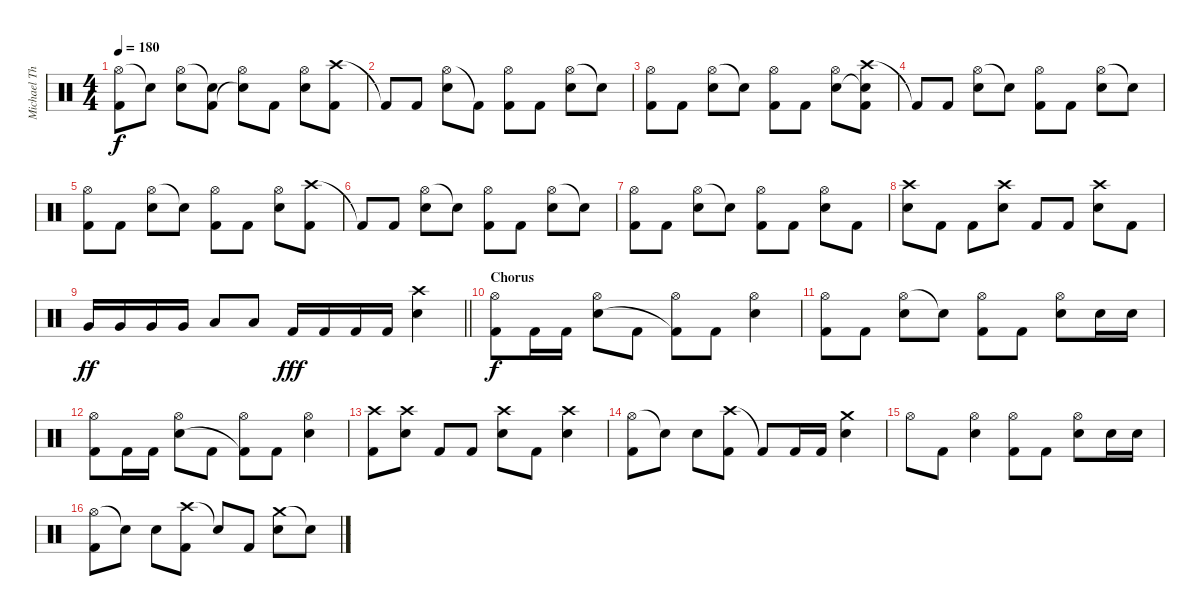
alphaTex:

\track ("Michael Thomas" "Michael Th") {instrument percussion}
\staff {score}
\articulation defaults
\ts (4 4)
\tempo 180
\clef neutral
\ks c
("Hi-Hat (open)" "Kick (hit) 2").8{dy f} "Snare (hit)"{t}.8 ("Hi-Hat (open)" "Electric Snare (hit)").8 ("Snare (hit)"{t} "Kick (hit) 2").8 ("Hi-Hat (open)" "Snare (hit)"{t}).8 "Kick (hit) 2".8 ("Hi-Hat (open)" "Electric Snare (hit)").8 ("Crash high (hit)" "Kick (hit) 2").8 |
"Kick (hit) 2"{t}.8 "Kick (hit) 2".8 ("Hi-Hat (open)" "Electric Snare (hit)").8 "Kick (hit) 2"{t}.8 ("Hi-Hat (open)" "Kick (hit) 2").8 "Kick (hit) 2".8 ("Hi-Hat (open)" "Electric Snare (hit)").8 "Snare (hit)"{t}.8 |
("Hi-Hat (open)" "Kick (hit) 2").8 "Kick (hit) 2".8 ("Hi-Hat (open)" "Electric Snare (hit)").8 "Snare (hit)"{t}.8 ("Hi-Hat (open)" "Kick (hit) 2").8 "Kick (hit) 2".8 ("Hi-Hat (open)" "Electric Snare (hit)").8 ("Crash high (hit)" "Snare (hit)"{t} "Kick (hit) 2").8 |
"Kick (hit) 2"{t}.8 "Kick (hit) 2".8 ("Hi-Hat (open)" "Electric Snare (hit)").8 "Snare (hit)"{t}.8 ("Hi-Hat (open)" "Kick (hit) 2").8 "Kick (hit) 2".8 ("Hi-Hat (open)" "Electric Snare (hit)").8 "Snare (hit)"{t}.8 |
("Hi-Hat (open)" "Kick (hit) 2").8 "Kick (hit) 2".8 ("Hi-Hat (open)" "Electric Snare (hit)").8 "Snare (hit)"{t}.8 ("Hi-Hat (open)" "Kick (hit) 2").8 "Kick (hit) 2".8 ("Hi-Hat (open)" "Electric Snare (hit)").8 ("Crash high (hit)" "Kick (hit) 2").8 |
"Kick (hit) 2"{t}.8 "Kick (hit) 2".8 ("Hi-Hat (open)" "Electric Snare (hit)").8 "Snare (hit)"{t}.8 ("Hi-Hat (open)" "Kick (hit) 2").8 "Kick (hit) 2".8 ("Hi-Hat (open)" "Electric Snare (hit)").8 "Snare (hit)"{t}.8 |
("Hi-Hat (open)" "Kick (hit) 2").8 "Kick (hit) 2".8 ("Hi-Hat (open)" "Electric Snare (hit)").8 "Snare (hit)"{t}.8 ("Hi-Hat (open)" "Kick (hit) 2").8 "Kick (hit) 2".8 ("Hi-Hat (open)" "Electric Snare (hit)").8 "Kick (hit) 2".8 |
("Crash high (hit)" "Electric Snare (hit)").8 "Kick (hit) 2".8 "Kick (hit) 2".8 ("Crash high (hit)" "Electric Snare (hit)").8 "Kick (hit) 2".8 "Kick (hit) 2".8 ("Crash high (hit)" "Electric Snare (hit)").8 "Kick (hit) 2".8 |
\barLineRight lightlight "Very Low Tom (hit)".16{dy ff} "Very Low Tom (hit)".16 "Very Low Tom (hit)".16 "Very Low Tom (hit)".16 "Low Floor Tom (hit)".8 "Low Floor Tom (hit)".8 "Kick (hit) 2".16{dy fff} "Kick (hit) 2".16 "Kick (hit) 2".16 "Kick (hit) 2".16
("Crash high (hit)" "Electric Snare (hit)").4 |
\section ("" "Chorus")
("Hi-Hat (open)" "Kick (hit) 2").8{dy f} "Kick (hit) 2".16 "Kick (hit) 2".16 ("Hi-Hat (open)" "Electric Snare (hit)").8 "Kick (hit) 2".8 ("Hi-Hat (open)" "Kick (hit) 2"{t}).8 "Kick (hit) 2".8 ("Hi-Hat (open)" "Electric Snare (hit)").4 |
("Hi-Hat (open)" "Kick (hit) 2").8 "Kick (hit) 2".8 ("Hi-Hat (open)" "Electric Snare (hit)").8 "Snare (hit)"{t}.8 ("Hi-Hat (open)" "Kick (hit) 2").8 "Kick (hit) 2".8 ("Hi-Hat (open)" "Electric Snare (hit)").8 "Electric Snare (hit)".16 "Electric Snare (hit)".16 |
("Hi-Hat (open)" "Kick (hit) 2").8 "Kick (hit) 2".16 "Kick (hit) 2".16 ("Hi-Hat (open)" "Electric Snare (hit)").8 "Kick (hit) 2".8 ("Hi-Hat (open)" "Kick (hit) 2"{t}).8 "Kick (hit) 2".8 ("Hi-Hat (open)" "Electric Snare (hit)").4 |
("Crash high (hit)" "Kick (hit) 2").8 ("Crash high (hit)" "Electric Snare (hit)").8 "Kick (hit) 2".8 "Kick (hit) 2".8 ("Crash high (hit)" "Electric Snare (hit)").8 "Kick (hit) 2".8 ("Crash high (hit)" "Electric Snare (hit)").4 |
("Hi-Hat (open)" "Kick (hit) 2").8 "Snare (hit)"{t}.8 "Electric Snare (hit)".8 ("Crash high (hit)" "Kick (hit) 2").8 "Kick (hit) 2"{t}.8 "Kick (hit) 2".16 "Kick (hit) 2".16 ("Crash medium (hit)" "Electric Snare (hit)").4 |
"Hi-Hat (open)".8 "Kick (hit) 2".8 ("Hi-Hat (open)" "Electric Snare (hit)").4 ("Hi-Hat (open)" "Kick (hit) 2").8 "Kick (hit) 2".8 ("Hi-Hat (open)" "Electric Snare (hit)").8 "Electric Snare (hit)".16 "Electric Snare (hit)".16 |
("Hi-Hat (open)" "Kick (hit) 2").8 "Snare (hit)"{t}.8 "Electric Snare (hit)".8 ("Crash high (hit)" "Kick (hit) 2").8 "Snare (hit)"{t}.8 "Kick (hit) 2".8 ("Crash medium (hit)" "Electric Snare (hit)").8 "Snare (hit)"{t}.8
